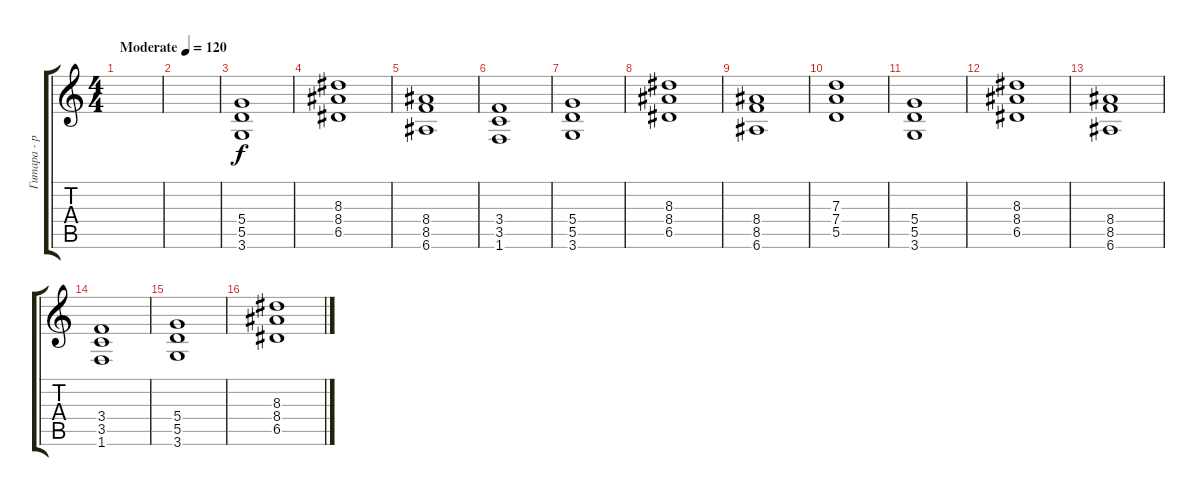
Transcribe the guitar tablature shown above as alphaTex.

\track ("Гитара - ритм" "Гитара - р") {instrument overdrivenguitar}
\staff {score tabs}
\tuning (E4 B3 G3 D3 A2 E2) {hide}
\ts (4 4)
\tempo (120 "Moderate")
\clef g2
\ks c
|
|
(5.4 5.5 3.6).1 |
(8.3 8.4 6.5).1 |
(8.4 8.5 6.6).1 |
(3.4 3.5 1.6).1 |
(5.4 5.5 3.6).1 |
(8.3 8.4 6.5).1 |
(8.4 8.5 6.6).1 |
(7.3 7.4 5.5).1 |
(5.4 5.5 3.6).1 |
(8.3 8.4 6.5).1 |
(8.4 8.5 6.6).1 |
(3.4 3.5 1.6).1 |
(5.4 5.5 3.6).1 |
(8.3 8.4 6.5).1
